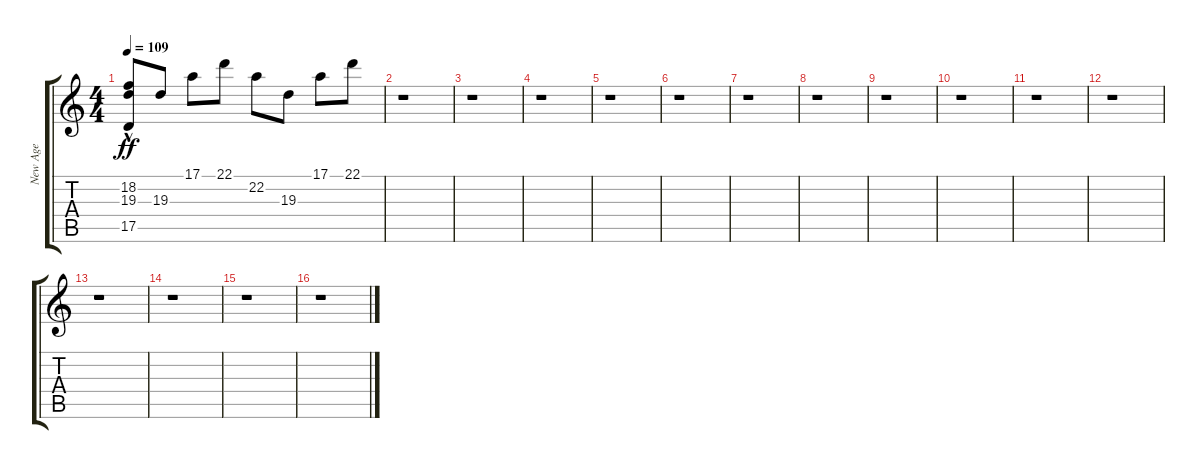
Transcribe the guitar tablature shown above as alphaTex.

\track ("New Age" "New Age") {instrument pad1newage}
\staff {score tabs}
\tuning (E4 B3 G3 D3 A2 E2) {hide}
\ts (4 4)
\tempo 109
\clef g2
\ks c
(18.2{hac} 19.3 17.5).8{dy ff volume 2} 19.3.8 17.1.8 22.1.8 22.2.8 19.3.8 17.1.8 22.1.8 |
r.1 |
r.1 |
r.1 |
r.1 |
r.1 |
r.1 |
r.1 |
r.1 |
r.1 |
r.1 |
r.1 |
r.1 |
r.1 |
r.1 |
r.1
